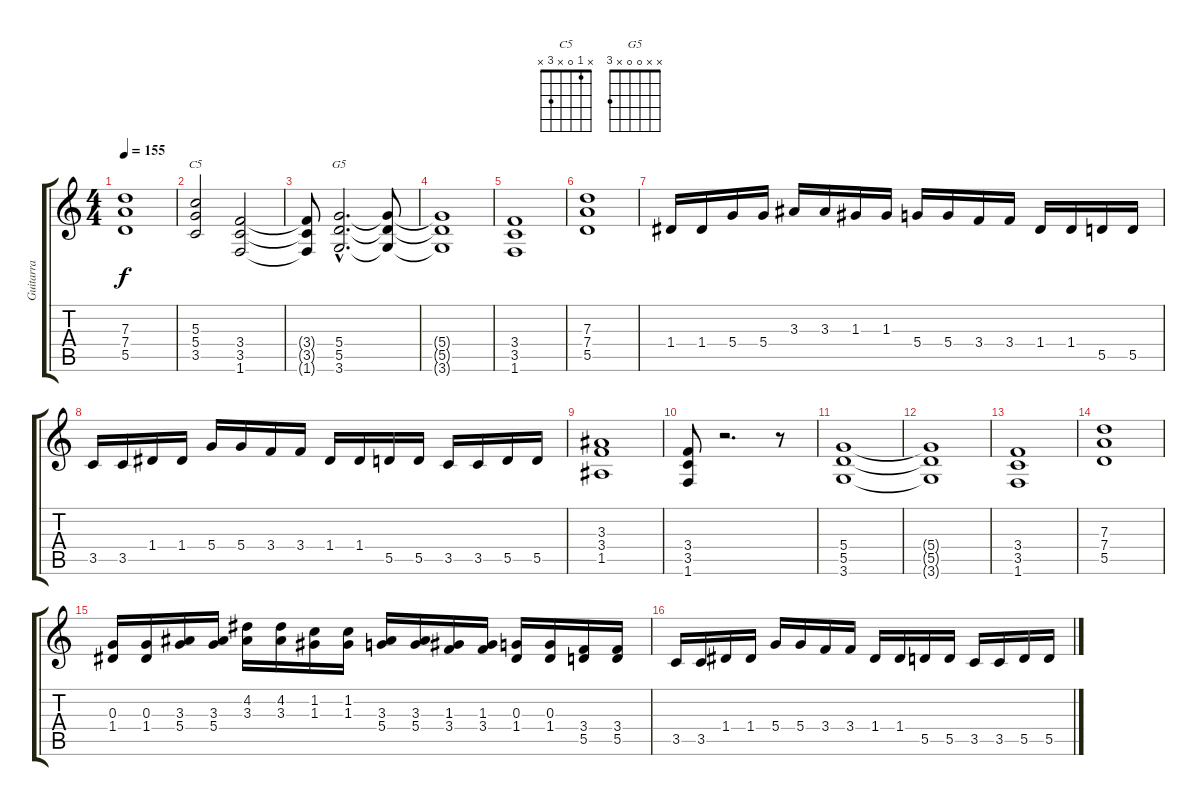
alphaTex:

\track ("Guitarra" "Guitarra") {instrument overdrivenguitar}
\staff {score tabs}
\tuning (E4 B3 G3 D3 A2 E2) {hide}
\chord ("C5" x 1 0 x 3 x)
\chord ("G5" x x 0 0 x 3)
\ts (4 4)
\tempo 155
\clef g2
\ks c
(7.3 7.4 5.5).1{dy f} |
(5.3 5.4 3.5).2{ch "C5"} (3.4 3.5 1.6).2 |
(3.4{t} 3.5{t} 1.6{t}).8 (5.4{hac} 5.5{hac} 3.6{hac}).2{d ch "G5"} (5.4{t} 5.5{t} 3.6{t}).8 |
(5.4{t} 5.5{t} 3.6{t}).1 |
(3.4 3.5 1.6).1 |
(7.3 7.4 5.5).1 |
1.4.16 1.4.16 5.4.16 5.4.16 3.3.16 3.3.16 1.3.16 1.3.16 5.4.16 5.4.16 3.4.16 3.4.16 1.4.16 1.4.16 5.5.16 5.5.16 |
3.5.16 3.5.16 1.4.16 1.4.16 5.4.16 5.4.16 3.4.16 3.4.16 1.4.16 1.4.16 5.5.16 5.5.16 3.5.16 3.5.16 5.5.16 5.5.16 |
(3.3 3.4 1.5).1 |
(3.4 3.5 1.6).8 r.2{d} r.8 |
(5.4 5.5 3.6).1 |
(5.4{t} 5.5{t} 3.6{t}).1 |
(3.4 3.5 1.6).1 |
(7.3 7.4 5.5).1 |
(0.3 1.4).16 (0.3 1.4).16 (3.3 5.4).16 (3.3 5.4).16 (4.2 3.3).16 (4.2 3.3).16 (1.2 1.3).16 (1.2 1.3).16 (3.3 5.4).16 (3.3 5.4).16 (1.3 3.4).16 (1.3 3.4).16 (0.3 1.4).16 (0.3 1.4).16 (3.4 5.5).16 (3.4 5.5).16 |
3.5.16 3.5.16 1.4.16 1.4.16 5.4.16 5.4.16 3.4.16 3.4.16 1.4.16 1.4.16 5.5.16 5.5.16 3.5.16 3.5.16 5.5.16 5.5.16
